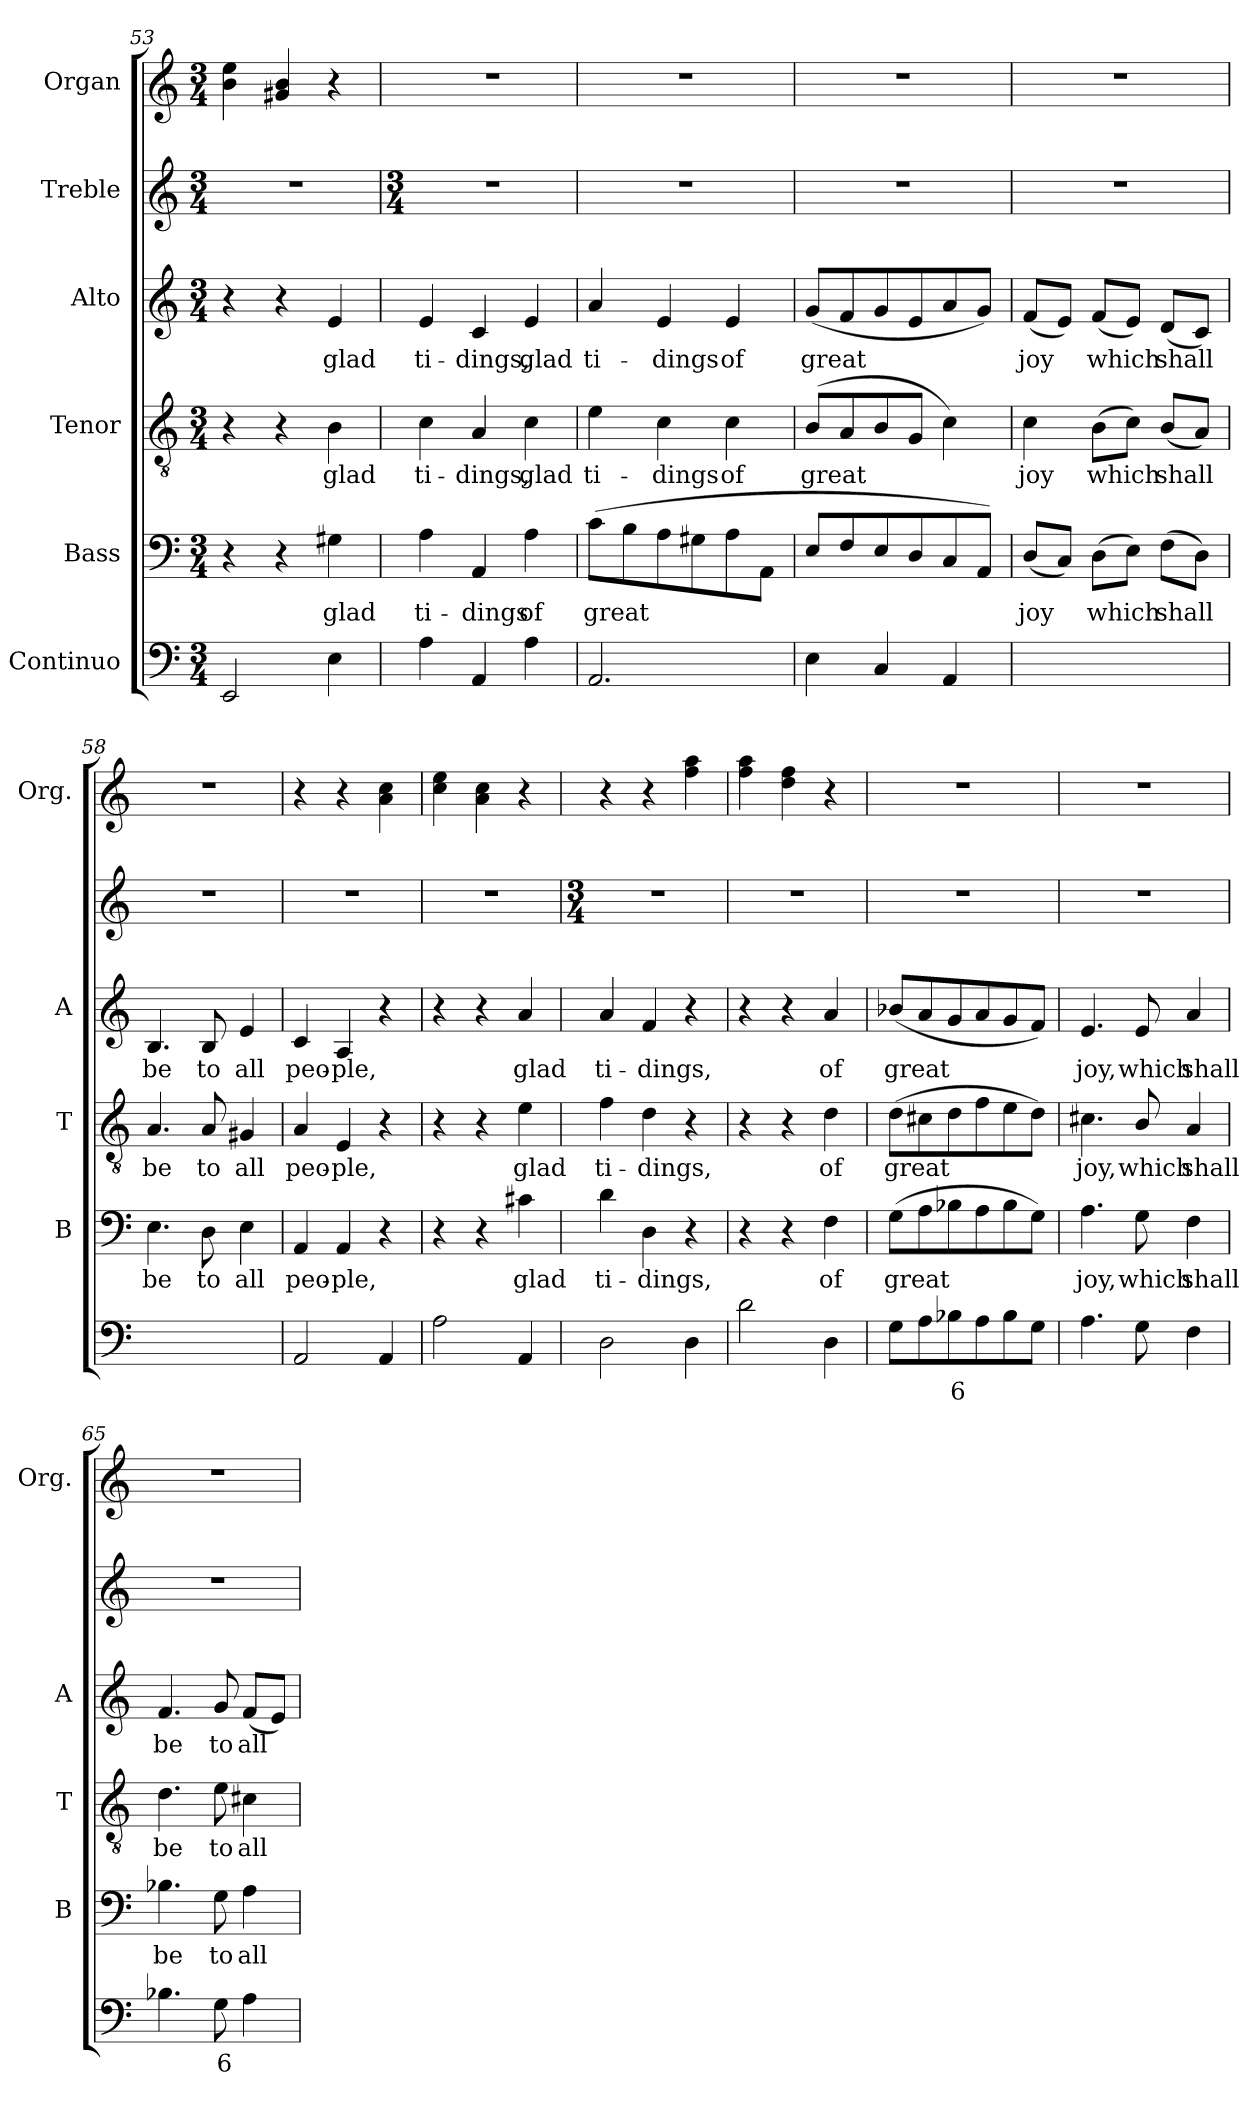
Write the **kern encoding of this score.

**kern	**text	**kern	**text	**kern	**text	**kern	**text	**kern	**kern
*part6	*part6	*part5	*part5	*part4	*part4	*part3	*part3	*part2	*part1
*staff6	*staff6	*staff5	*staff5	*staff4	*staff4	*staff3	*staff3	*staff2	*staff1
*I"Continuo	*	*I"Bass	*	*I"Tenor	*	*I"Alto	*	*I"Treble	*I"Organ
*	*	*I'B	*	*I'T	*	*I'A	*	*	*I'Org.
*clefF4	*	*clefF4	*	*clefGv2	*	*clefG2	*	*clefG2	*clefG2
*k[]	*	*k[]	*	*k[]	*	*k[]	*	*k[]	*k[]
*M3/4	*	*M3/4	*	*M3/4	*	*M3/4	*	*M3/4	*M3/4
=53	=53	=53	=53	=53	=53	=53	=53	=53	=53
2EE/	.	4r	.	4r	.	4r	.	2.r	4b\ 4ee\
.	.	4r	.	4r	.	4r	.	.	4g#X/ 4b/
!	!	!	!LO:LY:b	!	!LO:LY:b	!	!LO:LY:b	!	!
4E\	.	4G#X\	glad	4B\	glad	4e/	glad	.	4r
!!LO:PB:g=z
=54	=54	=54	=54	=54	=54	=54	=54	=54	=54
*	*	*	*	*	*	*	*	*M3/4	*
!	!	!	!LO:LY:b	!	!LO:LY:b	!	!LO:LY:b	!	!
4A\	.	4A\	ti-	4c\	ti-	4e/	ti-	2.r	2.r
!	!	!	!LO:LY:b	!	!LO:LY:b	!	!LO:LY:b	!	!
4AA/	.	4AA/	-dings	4A/	-dings,	4c/	-dings,	.	.
!	!	!	!LO:LY:b	!	!LO:LY:b	!	!LO:LY:b	!	!
4A\	.	4A\	of	4c\	glad	4e/	glad	.	.
=55	=55	=55	=55	=55	=55	=55	=55	=55	=55
!	!	!	!LO:LY:b	!	!LO:LY:b	!	!LO:LY:b	!	!
2.AA/	.	(<8c\L	great	4e\	ti-	4a/	ti-	2.r	2.r
.	.	8B\	.	.	.	.	.	.	.
!	!	!	!	!	!LO:LY:b	!	!LO:LY:b	!	!
.	.	8A\	.	4c\	-dings	4e/	-dings	.	.
.	.	8G#X\	.	.	.	.	.	.	.
!	!	!	!	!	!LO:LY:b	!	!LO:LY:b	!	!
.	.	8A\	.	4c\	of	4e/	of	.	.
.	.	8AA\J	.	.	.	.	.	.	.
=56	=56	=56	=56	=56	=56	=56	=56	=56	=56
!	!	!	!	!	!LO:LY:b	!	!LO:LY:b	!	!
4E\	.	8E/L	.	(<8B/L	great	(<8g/L	great	2.r	2.r
.	.	8F/	.	8A/	.	8f/	.	.	.
4C/	.	8E/	.	8B/	.	8g/	.	.	.
.	.	8D/	.	8G/J	.	8e/	.	.	.
4AA/	.	8C/	.	4c\)	.	8a/	.	.	.
.	.	8AA/J)	.	.	.	8g/J)	.	.	.
=57	=57	=57	=57	=57	=57	=57	=57	=57	=57
!	!LO:LY:b	!	!LO:LY:b	!	!LO:LY:b	!	!LO:LY:b	!	!
[4D\yy	7	(<8D/L	joy	4c\	joy	(<8f/L	joy	2.r	2.r
.	.	8C/J)	.	.	.	8e/J)	.	.	.
!	!LO:LY:b	!	!LO:LY:b	!	!LO:LY:b	!	!LO:LY:b	!	!
4D\yy]	6	(>8D\L	which	(>8B\L	which	(<8f/L	which	.	.
.	.	8E\J)	.	8c\J)	.	8e/J)	.	.	.
!	!LO:LY:b	!	!LO:LY:b	!	!LO:LY:b	!	!LO:LY:b	!	!
[8DD/Lyy	6	(>8F\L	shall	(<8B/L	shall	(<8d/L	shall	.	.
!	!LO:LY:b	!	!	!	!	!	!	!	!
8DD/Jyy]	5	8D\J)	.	8A/J)	.	8c/J)	.	.	.
=58	=58	=58	=58	=58	=58	=58	=58	=58	=58
!	!LO:LY:b	!	!LO:LY:b	!	!LO:LY:b	!	!LO:LY:b	!	!
[2EE/yy	4	4.E\	be	4.A/	be	4.B/	be	2.r	2.r
!	!	!	!LO:LY:b	!	!LO:LY:b	!	!LO:LY:b	!	!
.	.	8D\	to	8A/	to	8B/	to	.	.
!	!LO:LY:b	!	!LO:LY:b	!	!LO:LY:b	!	!LO:LY:b	!	!
4EE/yy]	3	4E\	all	4G#X/	all	4e/	all	.	.
=59	=59	=59	=59	=59	=59	=59	=59	=59	=59
!	!	!	!LO:LY:b	!	!LO:LY:b	!	!LO:LY:b	!	!
2AA/	.	4AA/	peo-	4A/	peo-	4c/	peo-	2.r	4r
!	!	!	!LO:LY:b	!	!LO:LY:b	!	!LO:LY:b	!	!
.	.	4AA/	-ple,	4E/	-ple,	4A/	-ple,	.	4r
4AA/	.	4r	.	4r	.	4r	.	.	4a\ 4cc\
=60	=60	=60	=60	=60	=60	=60	=60	=60	=60
2A\	.	4r	.	4r	.	4r	.	2.r	4cc\ 4ee\
.	.	4r	.	4r	.	4r	.	.	4a\ 4cc\
!	!	!	!LO:LY:b	!	!LO:LY:b	!	!LO:LY:b	!	!
4AA/	.	4c#X\	glad	4e\	glad	4a/	glad	.	4r
!!LO:LB:g=z
=61	=61	=61	=61	=61	=61	=61	=61	=61	=61
*	*	*	*	*	*	*	*	*M3/4	*
!	!	!	!LO:LY:b	!	!LO:LY:b	!	!LO:LY:b	!	!
2D\	.	4d\	ti-	4f\	ti-	4a/	ti-	2.r	4r
!	!	!	!LO:LY:b	!	!LO:LY:b	!	!LO:LY:b	!	!
.	.	4D\	-dings,	4d\	-dings,	4f/	-dings,	.	4r
4D\	.	4r	.	4r	.	4r	.	.	4ff\ 4aa\
=62	=62	=62	=62	=62	=62	=62	=62	=62	=62
2d\	.	4r	.	4r	.	4r	.	2.r	4ff\ 4aa\
.	.	4r	.	4r	.	4r	.	.	4dd\ 4ff\
!	!	!	!LO:LY:b	!	!LO:LY:b	!	!LO:LY:b	!	!
4D\	.	4F\	of	4d\	of	4a/	of	.	4r
=63	=63	=63	=63	=63	=63	=63	=63	=63	=63
!	!	!	!LO:LY:b	!	!LO:LY:b	!	!LO:LY:b	!	!
8G\L	.	(>8G\L	great	(>8d\L	great	(<8b-X/L	great	2.r	2.r
8A\	.	8A\	.	8c#X\	.	8a/	.	.	.
!	!LO:LY:b	!	!	!	!	!	!	!	!
8B-X\	6	8B-X\	.	8d\	.	8g/	.	.	.
8A\	.	8A\	.	8f\	.	8a/	.	.	.
8B-\	.	8B-\	.	8e\	.	8g/	.	.	.
8G\J	.	8G\J)	.	8d\J)	.	8f/J)	.	.	.
=64	=64	=64	=64	=64	=64	=64	=64	=64	=64
!	!	!	!LO:LY:b	!	!LO:LY:b	!	!LO:LY:b	!	!
4.A\	.	4.A\	joy,	4.c#X\	joy,	4.e/	joy,	2.r	2.r
!	!	!	!LO:LY:b	!	!LO:LY:b	!	!LO:LY:b	!	!
8G\	.	8G\	which	8B/	which	8e/	which	.	.
!	!	!	!LO:LY:b	!	!LO:LY:b	!	!LO:LY:b	!	!
4F\	.	4F\	shall	4A/	shall	4a/	shall	.	.
=65	=65	=65	=65	=65	=65	=65	=65	=65	=65
!	!	!	!LO:LY:b	!	!LO:LY:b	!	!LO:LY:b	!	!
4.B-X\	.	4.B-X\	be	4.d\	be	4.f/	be	2.r	2.r
!	!LO:LY:b	!	!LO:LY:b	!	!LO:LY:b	!	!LO:LY:b	!	!
8G\	6	8G\	to	8e\	to	8g/	to	.	.
!	!	!	!LO:LY:b	!	!LO:LY:b	!	!LO:LY:b	!	!
4A\	.	4A\	all	4c#X\	all	(<8f/L	all	.	.
.	.	.	.	.	.	8e/J)	.	.	.
=	=	=	=	=	=	=	=	=	=
*-	*-	*-	*-	*-	*-	*-	*-	*-	*-
